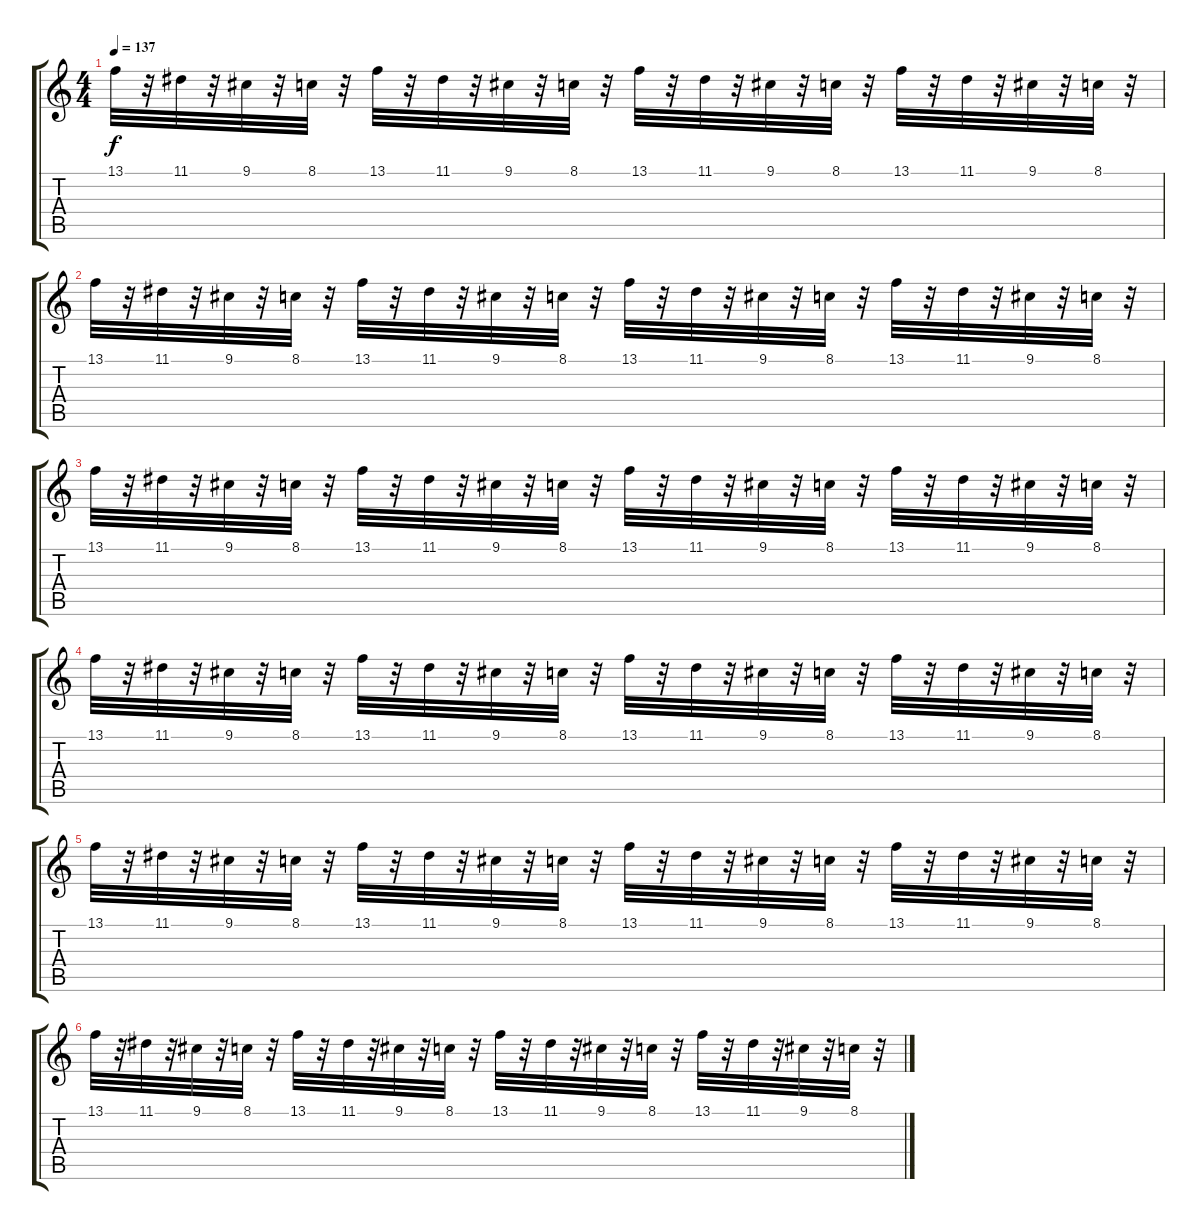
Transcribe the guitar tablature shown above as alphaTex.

\track "" {instrument lead2sawtooth}
\staff {score tabs}
\tuning (E4 B3 G3 D3 A2 E2) {hide}
\ts (4 4)
\tempo 137
\clef g2
\ks c
13.1.32{dy f} r.32 11.1.32 r.32 9.1.32 r.32 8.1.32 r.32 13.1.32 r.32 11.1.32 r.32 9.1.32 r.32 8.1.32 r.32 13.1.32 r.32 11.1.32 r.32 9.1.32 r.32 8.1.32 r.32 13.1.32 r.32 11.1.32 r.32 9.1.32 r.32 8.1.32 r.32 |
13.1.32 r.32 11.1.32 r.32 9.1.32 r.32 8.1.32 r.32 13.1.32 r.32 11.1.32 r.32 9.1.32 r.32 8.1.32 r.32 13.1.32 r.32 11.1.32 r.32 9.1.32 r.32 8.1.32 r.32 13.1.32 r.32 11.1.32 r.32 9.1.32 r.32 8.1.32 r.32 |
13.1.32{volume 10} r.32 11.1.32{volume 10} r.32 9.1.32{volume 9} r.32 8.1.32{volume 9} r.32 13.1.32{volume 8} r.32 11.1.32{volume 8} r.32 9.1.32{volume 7} r.32 8.1.32{volume 6} r.32 13.1.32{volume 6} r.32 11.1.32{volume 5} r.32 9.1.32{volume 4} r.32 8.1.32{volume 4} r.32 13.1.32{volume 4} r.32 11.1.32{volume 3} r.32 9.1.32 r.32 8.1.32{volume 3} r.32 |
13.1.32{volume 3} r.32 11.1.32{volume 3} r.32 9.1.32{volume 3} r.32 8.1.32 r.32 13.1.32{volume 3} r.32 11.1.32{volume 3} r.32 9.1.32{volume 2} r.32 8.1.32{volume 2} r.32 13.1.32 r.32 11.1.32{volume 2} r.32 9.1.32{volume 2} r.32 8.1.32{volume 2} r.32 13.1.32{volume 2} r.32 11.1.32 r.32 9.1.32{volume 2} r.32 8.1.32{volume 2} r.32 |
13.1.32{volume 2} r.32 11.1.32{volume 1} r.32 9.1.32 r.32 8.1.32{volume 1} r.32 13.1.32{volume 1} r.32 11.1.32{volume 1} r.32 9.1.32 r.32 8.1.32 r.32 13.1.32{volume 1} r.32 11.1.32 r.32 9.1.32 r.32 8.1.32{volume 1} r.32 13.1.32 r.32 11.1.32 r.32 9.1.32{volume 1} r.32 8.1.32 r.32 |
13.1.32 r.32 11.1.32{volume 1} r.32 9.1.32 r.32 8.1.32 r.32 13.1.32 r.32 11.1.32{volume 0} r.32 9.1.32 r.32 8.1.32 r.32 13.1.32{volume 0} r.32 11.1.32 r.32 9.1.32 r.32 8.1.32{volume 0} r.32 13.1.32 r.32 11.1.32 r.32 9.1.32{volume 0} r.32 8.1.32 r.32
